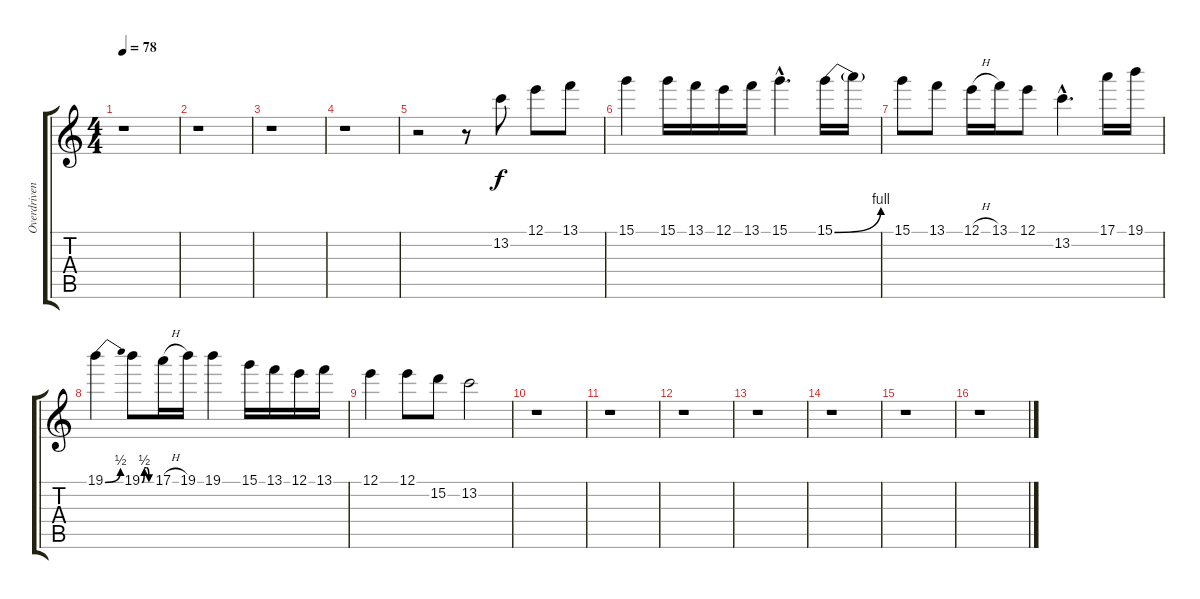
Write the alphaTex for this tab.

\track ("Overdriven Guitar 2 Solo" "Overdriven") {instrument overdrivenguitar}
\staff {score tabs}
\tuning (E4 B3 G3 D3 A2 E2) {hide}
\ts (4 4)
\tempo 78
\clef g2
\ks c
r.1{dy f instrument overdrivenguitar} |
r.1 |
r.1 |
r.1 |
r.2 r.8 13.2.8 12.1.8 13.1.8 |
15.1.4 15.1.16 13.1.16 12.1.16 13.1.16 15.1{hac}.4{d} 15.1{be (bend 0 0 60 4)}.16 15.1{t}.16 |
15.1.8 13.1.8 12.1{h}.16 13.1.16 12.1.8 13.2{hac}.4{d} 17.1.16 19.1.16 |
19.1{be (bend 0 0 60 2)}.4 19.1{be (custom 0 0 15 2 30 2 45 0 60 0)}.8 17.1{h}.16 19.1.16 19.1.4 15.1.16 13.1.16 12.1.16 13.1.16 |
12.1.4 12.1.8 15.2.8 13.2.2 |
r.1 |
r.1 |
r.1 |
r.1 |
r.1 |
r.1 |
r.1
